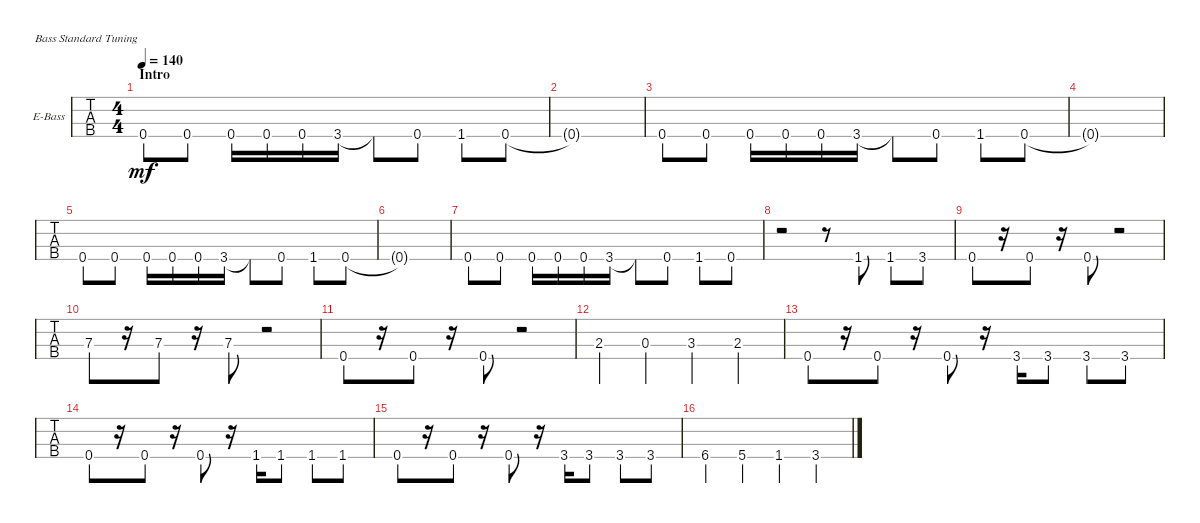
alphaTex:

\defaultSystemsLayout 4
\bracketExtendMode groupsimilarinstruments
\multiBarRest
\firstSystemTrackNameOrientation horizontal
\otherSystemsTrackNameOrientation horizontal
\track ("Akshay" "E-Bass") {instrument electricbassfinger}
\staff {tabs}
\tuning (G2 D2 A1 E1)
\ts (4 4)
\section ("" "Intro")
\tempo 140
\clef f4
\ks c
0.4.8{dy mf instrument electricbassfinger} 0.4.8 0.4.16 0.4.16 0.4.16 3.4.16 3.4{t}.8 0.4.8 1.4.8 0.4.8 |
0.4{t}.1 |
0.4.8 0.4.8 0.4.16 0.4.16 0.4.16 3.4.16 3.4{t}.8 0.4.8 1.4.8 0.4.8 |
0.4{t}.1 |
0.4.8 0.4.8 0.4.16 0.4.16 0.4.16 3.4.16 3.4{t}.8 0.4.8 1.4.8 0.4.8 |
0.4{t}.1 |
0.4.8 0.4.8 0.4.16 0.4.16 0.4.16 3.4.16 3.4{t}.8 0.4.8 1.4.8 0.4.8 |
r.2 r.8 1.4.8 1.4.8 3.4.8 |
0.4.8 r.16 0.4.8 r.16 0.4.8 r.2 |
7.3.8 r.16 7.3.8 r.16 7.3.8 r.2 |
0.4.8 r.16 0.4.8 r.16 0.4.8 r.2 |
2.3.4 0.3.4 3.3.4 2.3.4 |
0.4.8 r.16 0.4.8 r.16 0.4.8 r.16 3.4.16 3.4.8 3.4.8 3.4.8 |
0.4.8 r.16 0.4.8 r.16 0.4.8 r.16 1.4.16 1.4.8 1.4.8 1.4.8 |
0.4.8 r.16 0.4.8 r.16 0.4.8 r.16 3.4.16 3.4.8 3.4.8 3.4.8 |
6.4.4 5.4.4 1.4.4 3.4.4
